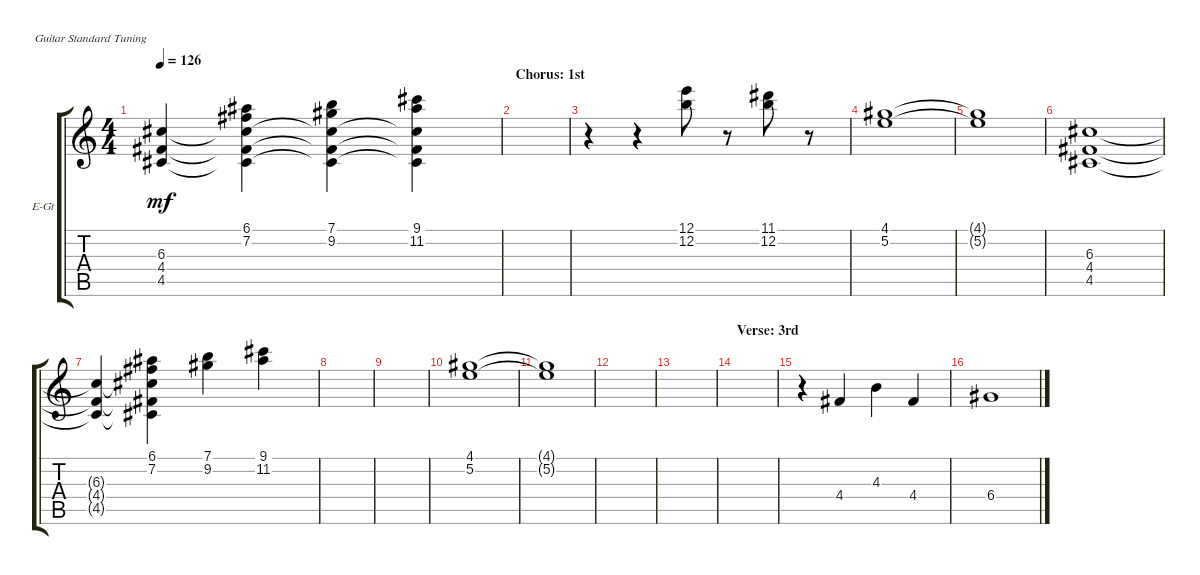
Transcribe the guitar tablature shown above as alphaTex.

\defaultSystemsLayout 4
\bracketExtendMode groupsimilarinstruments
\firstSystemTrackNameOrientation horizontal
\otherSystemsTrackNameOrientation horizontal
\track ("Trumpet" "E-Gt") {instrument electricguitarclean}
\staff {score tabs}
\tuning (E4 B3 G3 D3 A2 E2)
\ts (4 4)
\tempo 126
\clef g2
\scale
0.333333
\ks c
(4.5{t} 6.3{t} 4.4{t}).4{dy mf} (4.5{t} 4.4{t} 6.3{t} 7.2 6.1).4 (4.5{t} 4.4{t} 6.3{t} 9.2 7.1).4 (4.5{t} 4.4{t} 6.3{t} 11.2 9.1).4 |
\section ("" "Chorus: 1st")
\scale
0.333333 |
\scale
0.333333 r.4 r.4 (12.2 12.1).8 r.8 (12.2 11.1).8 r.8 |
\scale
0.333333 (5.2 4.1).1 |
\scale
0.333333 (5.2{t} 4.1{t}).1 |
\scale
0.333333 (4.5 4.4 6.3).1 |
\scale
0.333333 (4.5{t} 4.4{t} 6.3{t}).4 (4.5{t} 4.4{t} 6.3{t} 7.2 6.1).4 (9.2 7.1).4 (11.2 9.1).4 |
\scale
0.333333 |
\scale
0.333333 |
\scale
0.333333 (4.1 5.2).1 |
\scale
0.333333 (4.1{t} 5.2{t}).1 |
\scale
0.333333 |
\scale
0.333333 |
\section ("" "Verse: 3rd")
\scale
0.333333 |
r.4 4.4.4 4.3.4 4.4.4 |
6.4.1
